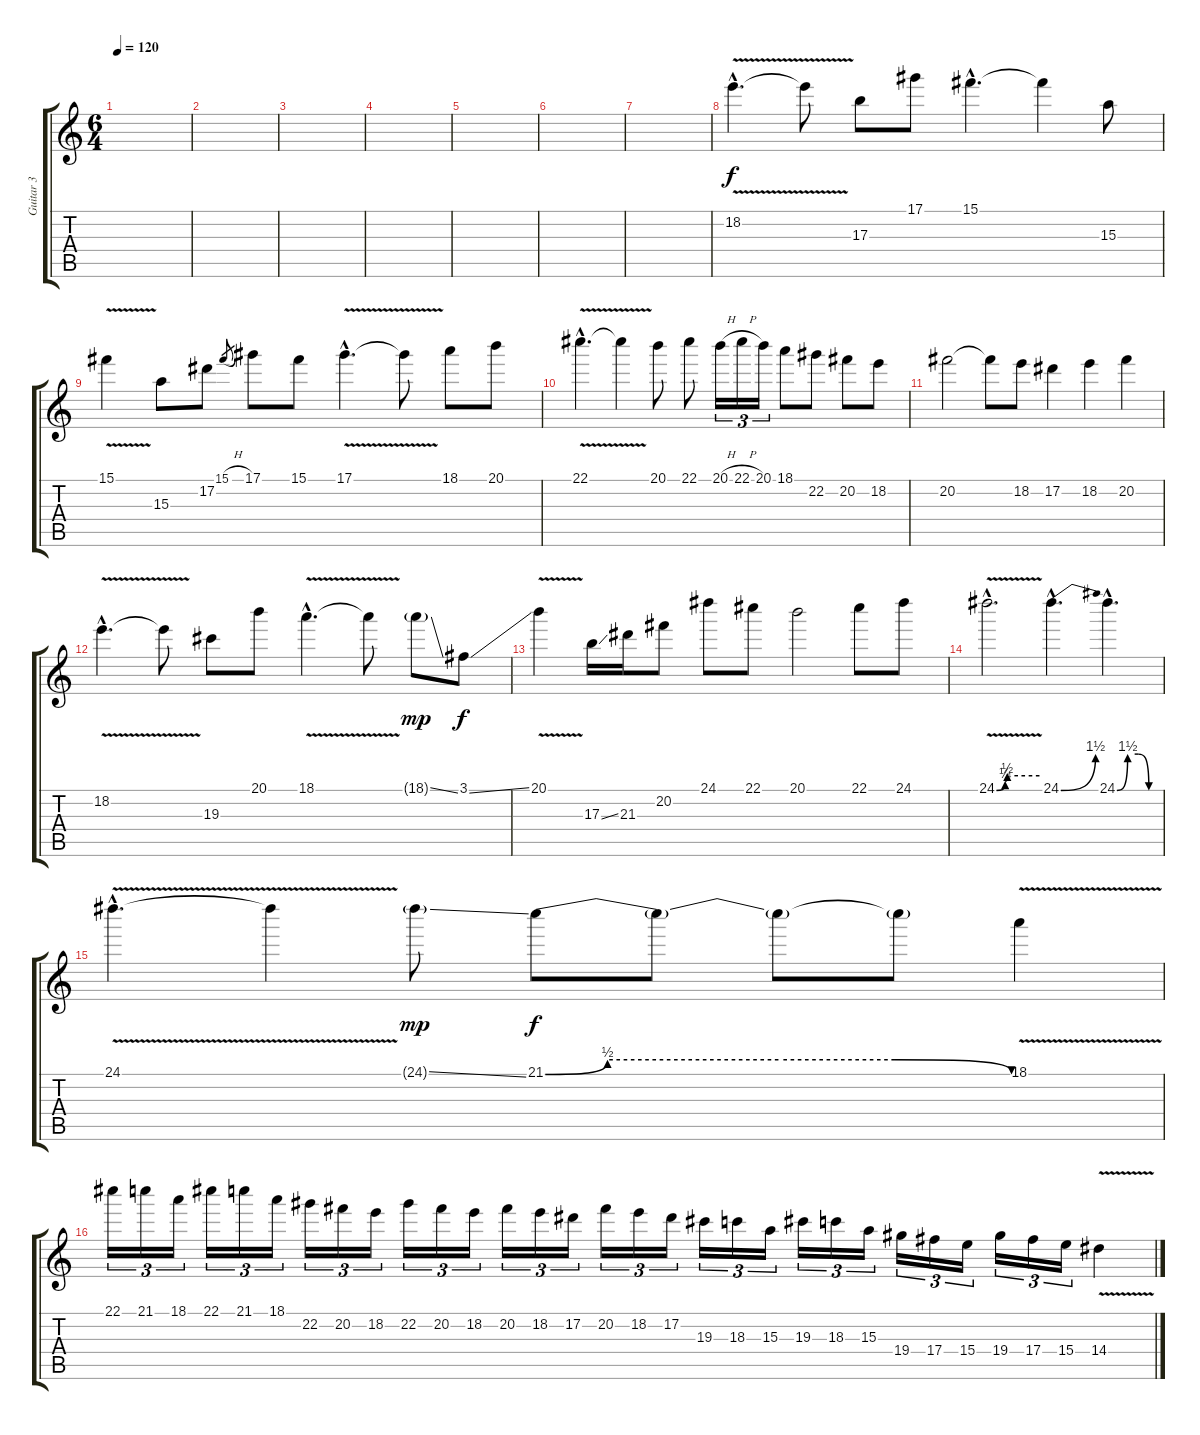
\track ("Guitar 3" "Guitar 3") {instrument distortionguitar}
\staff {score tabs}
\tuning (Eb4 Bb3 Gb3 Db3 Ab2 Eb2) {hide}
\ts (6 4)
\tempo 120
\clef g2
\ks c
|
|
|
|
|
|
|
18.2{v hac}.4{d volume 12} 18.2{t}.8 17.3.8 17.1.8 15.1{hac}.4{d} 15.1{t}.4 15.3.8 |
15.1{v}.4 15.3.8 17.2.8 15.1{h}.8{gr} 17.1.8 15.1.8 17.1{v hac}.4{d} 17.1{t}.8 18.1.8 20.1.8 |
22.1{v hac}.4{d} 22.1{t}.4 20.1.8 22.1.8 20.1{h}.16{tu (3 2)} 22.1{h}.16{tu (3 2)} 20.1.16{tu (3 2)} 18.1.8 22.2.8 20.2.8 18.2.8 |
20.2.2 20.2{t}.8 18.2.8 17.2.4 18.2.4 20.2.4 |
18.2{v hac}.4{d} 18.2{t}.8 19.3.8 20.1.8 18.1{v hac}.4{d} 18.1{t}.8 18.1{ss g}.8{dy mp} 3.1{ss}.8{dy f} |
20.1{v}.4 17.3{ss}.16 21.3.16 20.2.8 24.1.8 22.1.8 20.1.2 22.1.8 24.1.8 |
24.1{be (custom 0 0 12 1 15 2 30 2 60 2) v hac}.2{d} 24.1{be (bend 0 0 60 6) hac}.4{d} 24.1{be (custom 0 0 15 6 30 6 45 0 60 0) hac}.4{d} |
24.1{v hac}.4{d} 24.1{t}.4 24.1{ss g}.8{dy mp} 21.1{be (custom 0 0 8 2 30 2 45 2 60 0)}.8{dy f} 21.1{t}.8 21.1{t}.8 21.1{t}.8 18.1{v}.4 |
22.1.16{tu (3 2)} 21.1.16{tu (3 2)} 18.1.16{tu (3 2)} 22.1.16{tu (3 2)} 21.1.16{tu (3 2)} 18.1.16{tu (3 2)} 22.2.16{tu (3 2)} 20.2.16{tu (3 2)} 18.2.16{tu (3 2)} 22.2.16{tu (3 2)} 20.2.16{tu (3 2)} 18.2.16{tu (3 2)} 20.2.16{tu (3 2)} 18.2.16{tu (3 2)} 17.2.16{tu (3 2)} 20.2.16{tu (3 2)} 18.2.16{tu (3 2)} 17.2.16{tu (3 2)} 19.3.16{tu (3 2)} 18.3.16{tu (3 2)} 15.3.16{tu (3 2)} 19.3.16{tu (3 2)} 18.3.16{tu (3 2)} 15.3.16{tu (3 2)} 19.4.16{tu (3 2)} 17.4.16{tu (3 2)} 15.4.16{tu (3 2)} 19.4.16{tu (3 2)} 17.4.16{tu (3 2)} 15.4.16{tu (3 2)} 14.4{v}.4
